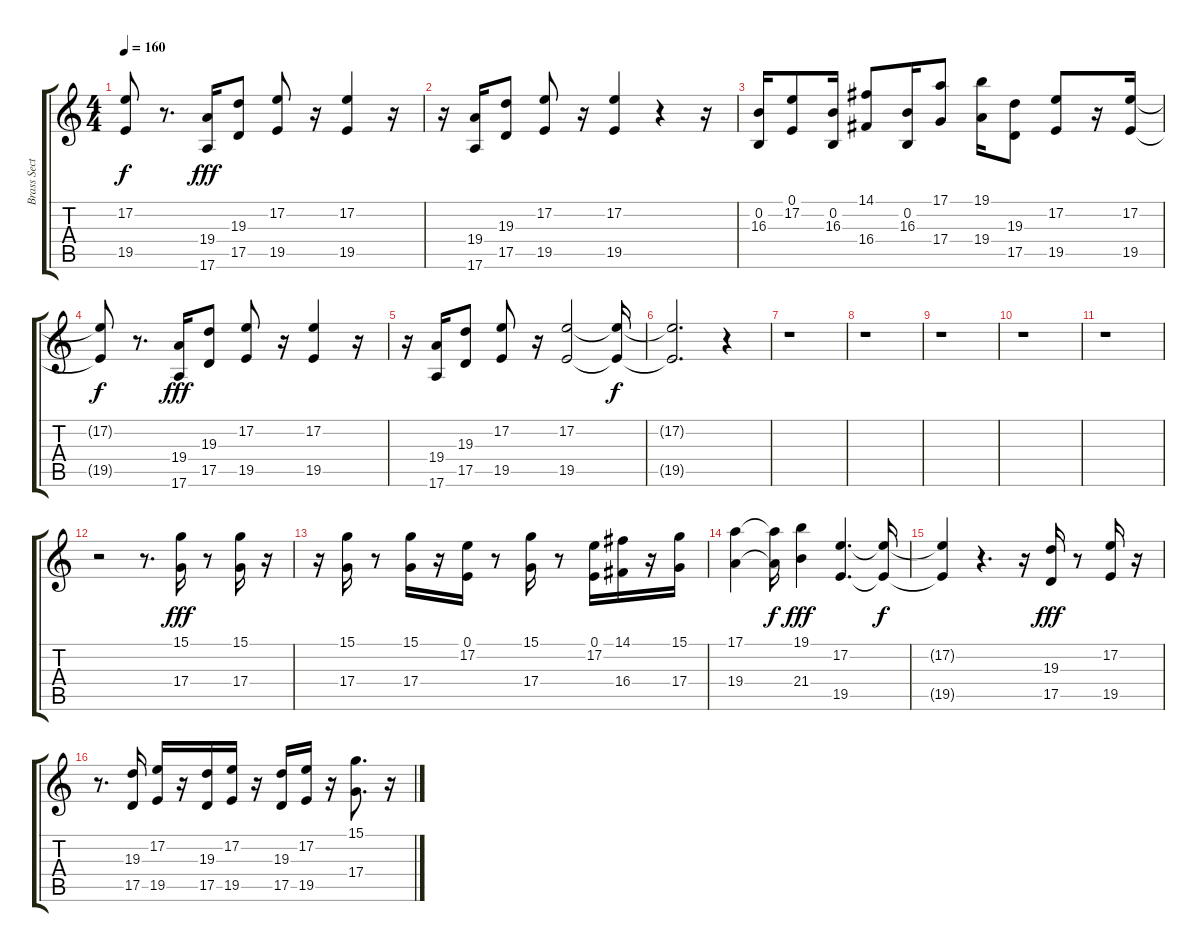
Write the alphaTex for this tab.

\track ("Brass Section" "Brass Sect") {instrument brasssection}
\staff {score tabs}
\tuning (E4 B3 G3 D3 A2 E2) {hide}
\ts (4 4)
\tempo 160
\clef g2
\ks c
(17.2{t} 19.5{t}).8{dy f} r.8{d} (19.4 17.6).16{dy fff} (19.3 17.5).8 (17.2 19.5).8 r.16 (17.2 19.5).4 r.16 |
r.16 (19.4 17.6).16 (19.3 17.5).8 (17.2 19.5).8 r.16 (17.2 19.5).4 r.4 r.16 |
(0.2 16.3).16 (0.1 17.2).8 (0.2 16.3).16 (14.1 16.4).8 (0.2 16.3).16 (17.1 17.4).8 (19.1 19.4).16 (19.3 17.5).8 (17.2 19.5).8 r.16 (17.2 19.5).16 |
(17.2{t} 19.5{t}).8{dy f} r.8{d} (19.4 17.6).16{dy fff} (19.3 17.5).8 (17.2 19.5).8 r.16 (17.2 19.5).4 r.16 |
r.16 (19.4 17.6).16 (19.3 17.5).8 (17.2 19.5).8 r.16 (17.2 19.5).2 (17.2{t} 19.5{t}).16{dy f} |
(17.2{t} 19.5{t}).2{d} r.4 |
r.1 |
r.1 |
r.1 |
r.1 |
r.1 |
r.2 r.8{d} (15.1 17.4).16{dy fff} r.8 (15.1 17.4).16 r.16 |
r.16 (15.1 17.4).16 r.8 (15.1 17.4).16 r.16 (0.1 17.2).16 r.8 (15.1 17.4).16 r.8 (0.1 17.2).16 (14.1 16.4).16 r.16 (15.1 17.4).16 |
(17.1 19.4).4 (17.1{t} 19.4{t}).16{dy f} (19.1 21.4).4{dy fff} (17.2 19.5).4{d} (17.2{t} 19.5{t}).16{dy f} |
(17.2{t} 19.5{t}).4 r.4{d} r.16 (19.3 17.5).16{dy fff} r.8 (17.2 19.5).16 r.16 |
r.8{d} (19.3 17.5).16 (17.2 19.5).16 r.16 (19.3 17.5).16 (17.2 19.5).16 r.16 (19.3 17.5).16 (17.2 19.5).16 r.16 (15.1 17.4).8{d} r.16
